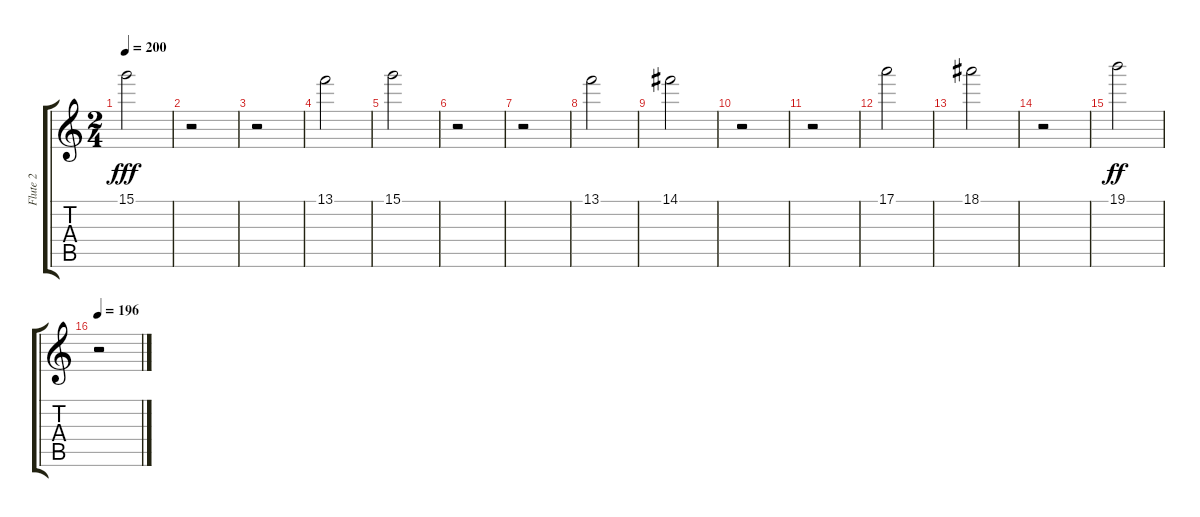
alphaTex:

\track ("Flute 2" "Flute 2") {instrument acousticguitarnylon}
\staff {score tabs}
\tuning (E4 B3 G3 D3 A2 E2) {hide}
\ts (2 4)
\tempo 200
\clef g2
\ks c
15.1.2{dy fff} |
r.2 |
r.2 |
13.1.2 |
15.1.2 |
r.2 |
r.2 |
13.1.2 |
14.1.2 |
r.2 |
r.2 |
17.1.2 |
18.1.2 |
r.2 |
19.1.2{dy ff} |
\tempo 196
r.2
